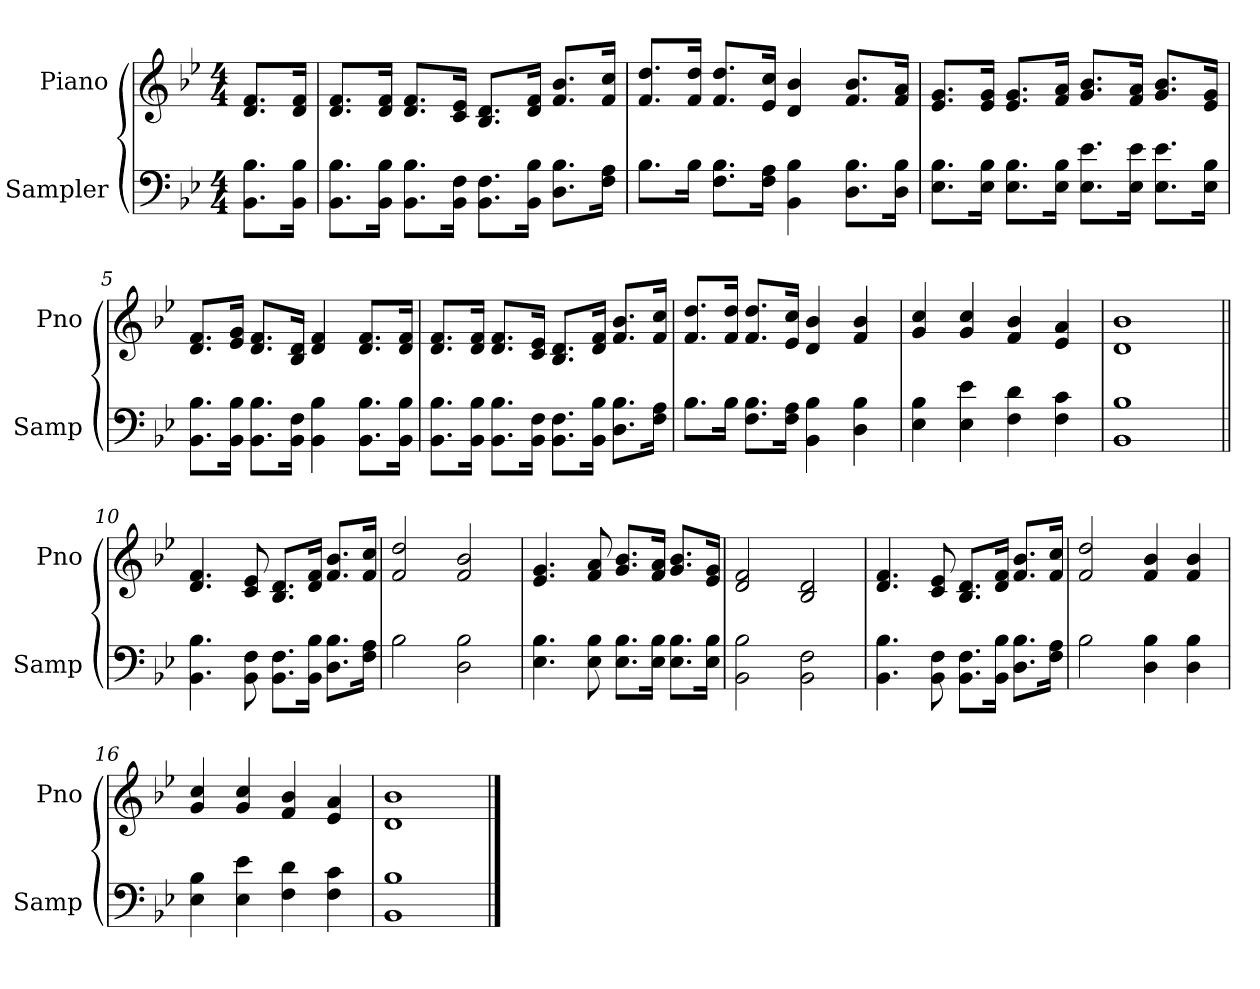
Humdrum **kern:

**kern	**kern
*part2	*part1
*staff2	*staff1
*I"Sampler	*I"Piano
*I'Samp	*I'Pno
*clefF4	*clefG2
*k[b-e-]	*k[b-e-]
*B-:	*B-:
*M4/4	*M4/4
=1	=1
8.BB-\ 8.B-\L	8.d/ 8.f/L
16BB-\ 16B-\Jk	16d/ 16f/Jk
=2	=2
8.BB-\ 8.B-\L	8.d/ 8.f/L
16BB-\ 16B-\Jk	16d/ 16f/Jk
8.BB-\ 8.B-\L	8.d/ 8.f/L
16BB-\ 16F\Jk	16c/ 16e-/Jk
8.BB-\ 8.F\L	8.B-/ 8.d/L
16BB-\ 16B-\Jk	16d/ 16f/Jk
8.D\ 8.B-\L	8.f/ 8.b-/L
16F\ 16A\Jk	16f/ 16cc/Jk
=3	=3
8.B-\L	8.f/ 8.dd/L
16B-\Jk	16f/ 16dd/Jk
8.F\ 8.B-\L	8.f/ 8.dd/L
16F\ 16A\Jk	16e-/ 16cc/Jk
4BB-\ 4B-\	4d 4b-
8.D\ 8.B-\L	8.f/ 8.b-/L
16D\ 16B-\Jk	16f/ 16a/Jk
=4	=4
8.E-\ 8.B-\L	8.e-/ 8.g/L
16E-\ 16B-\Jk	16e-/ 16g/Jk
8.E-\ 8.B-\L	8.e-/ 8.g/L
16E-\ 16B-\Jk	16f/ 16a/Jk
8.E-\ 8.e-\L	8.g/ 8.b-/L
16E-\ 16e-\Jk	16f/ 16a/Jk
8.E-\ 8.e-\L	8.g/ 8.b-/L
16E-\ 16B-\Jk	16e-/ 16g/Jk
=5	=5
8.BB-\ 8.B-\L	8.d/ 8.f/L
16BB-\ 16B-\Jk	16e-/ 16g/Jk
8.BB-\ 8.B-\L	8.d/ 8.f/L
16BB-\ 16F\Jk	16B-/ 16d/Jk
4BB-\ 4B-\	4d/ 4f/
8.BB-\ 8.B-\L	8.d/ 8.f/L
16BB-\ 16B-\Jk	16d/ 16f/Jk
=6	=6
8.BB-\ 8.B-\L	8.d/ 8.f/L
16BB-\ 16B-\Jk	16d/ 16f/Jk
8.BB-\ 8.B-\L	8.d/ 8.f/L
16BB-\ 16F\Jk	16c/ 16e-/Jk
8.BB-\ 8.F\L	8.B-/ 8.d/L
16BB-\ 16B-\Jk	16d/ 16f/Jk
8.D\ 8.B-\L	8.f/ 8.b-/L
16F\ 16A\Jk	16f/ 16cc/Jk
=7	=7
8.B-\L	8.f/ 8.dd/L
16B-\Jk	16f/ 16dd/Jk
8.F\ 8.B-\L	8.f/ 8.dd/L
16F\ 16A\Jk	16e-/ 16cc/Jk
4BB-\ 4B-\	4d/ 4b-/
4D\ 4B-\	4f/ 4b-/
=8	=8
4E-\ 4B-\	4g/ 4cc/
4E-\ 4e-\	4g/ 4cc/
4F\ 4d\	4f/ 4b-/
4F\ 4c\	4e-/ 4a/
=9	=9
1BB-\ 1B-\	1d/ 1b-/
=10||	=10||
4.BB-\ 4.B-\	4.d/ 4.f/
8BB-\ 8F\	8c/ 8e-/
8.BB-\ 8.F\L	8.B-/ 8.d/L
16BB-\ 16B-\Jk	16d/ 16f/Jk
8.D\ 8.B-\L	8.f/ 8.b-/L
16F\ 16A\Jk	16f/ 16cc/Jk
=11	=11
2B-\	2f/ 2dd/
2D\ 2B-\	2f/ 2b-/
=12	=12
4.E-\ 4.B-\	4.e-/ 4.g/
8E-\ 8B-\	8f/ 8a/
8.E-\ 8.B-\L	8.g/ 8.b-/L
16E-\ 16B-\Jk	16f/ 16a/Jk
8.E-\ 8.B-\L	8.g/ 8.b-/L
16E-\ 16B-\Jk	16e-/ 16g/Jk
=13	=13
2BB-\ 2B-\	2d/ 2f/
2BB-\ 2F\	2B-/ 2d/
=14	=14
4.BB-\ 4.B-\	4.d/ 4.f/
8BB-\ 8F\	8c/ 8e-/
8.BB-\ 8.F\L	8.B-/ 8.d/L
16BB-\ 16B-\Jk	16d/ 16f/Jk
8.D\ 8.B-\L	8.f/ 8.b-/L
16F\ 16A\Jk	16f/ 16cc/Jk
=15	=15
2B-\	2f/ 2dd/
4D\ 4B-\	4f/ 4b-/
4D\ 4B-\	4f/ 4b-/
=16	=16
4E-\ 4B-\	4g/ 4cc/
4E-\ 4e-\	4g/ 4cc/
4F\ 4d\	4f/ 4b-/
4F\ 4c\	4e-/ 4a/
=17	=17
1BB-\ 1B-\	1d/ 1b-/
==	==
*-	*-
